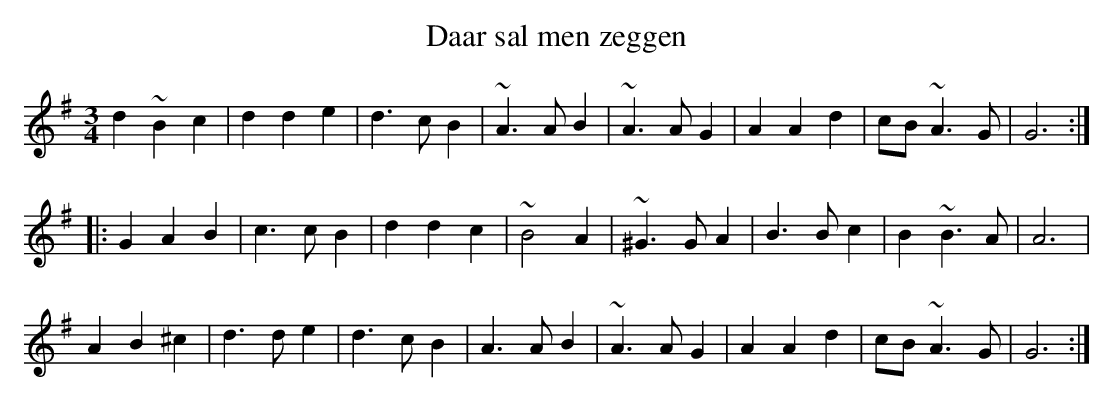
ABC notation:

X:1
T:Daar sal men zeggen
M:3/4
K:Gmaj
d2~B2c2|d2d2e2|d3cB2|~A3AB2|~A3AG2|A2A2d2|cB~A3G|G6:|
|:G2A2B2|c3cB2|d2d2c2|~B4A2|~^G3GA2|B3Bc2|B2~B3A|A6|
A2B2^c2|d3de2|d3cB2|A3AB2|~A3AG2|A2A2d2|cB~A3G|G6:|
